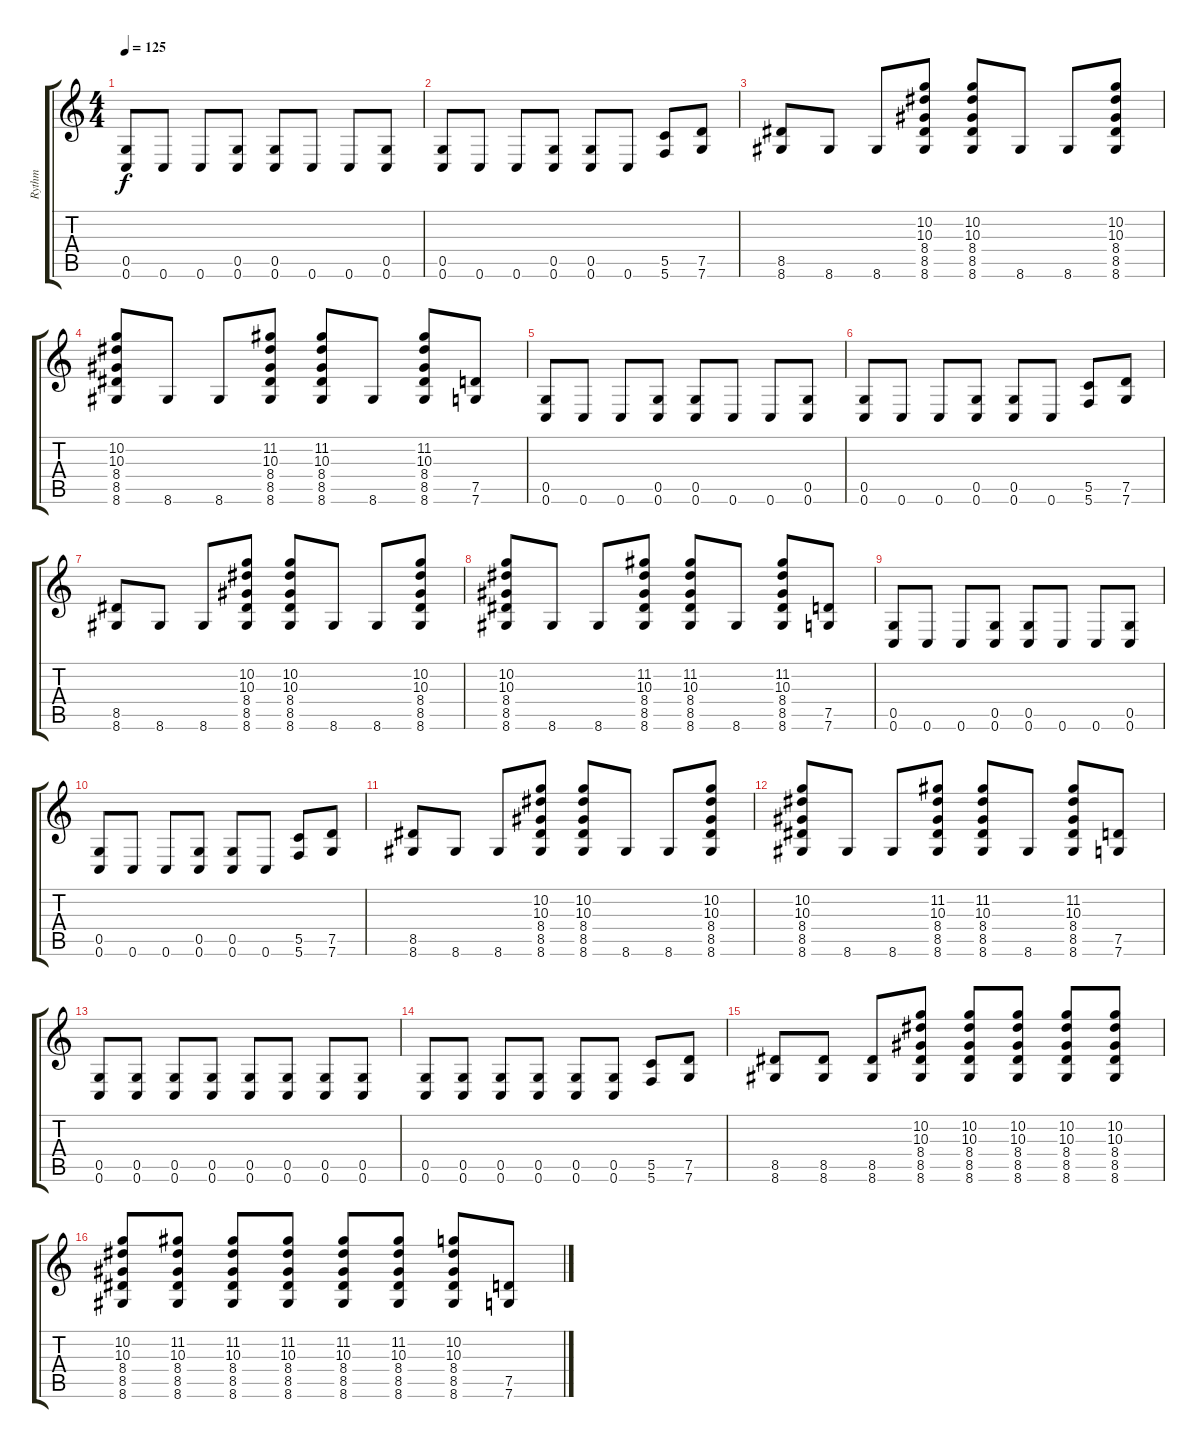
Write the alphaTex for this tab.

\track ("Rythm" "Rythm") {instrument distortionguitar}
\staff {score tabs}
\tuning (D4 A3 F3 C3 G2 C2) {hide}
\ts (4 4)
\tempo 125
\clef g2
\ks c
(0.5 0.6).8{dy f} 0.6.8 0.6.8 (0.5 0.6).8 (0.5 0.6).8 0.6.8 0.6.8 (0.5 0.6).8 |
(0.5 0.6).8 0.6.8 0.6.8 (0.5 0.6).8 (0.5 0.6).8 0.6.8 (5.5 5.6).8 (7.5 7.6).8 |
(8.5 8.6).8 8.6.8 8.6.8 (10.2 10.3 8.4 8.5 8.6).8 (10.2 10.3 8.4 8.5 8.6).8 8.6.8 8.6.8 (10.2 10.3 8.4 8.5 8.6).8 |
(10.2 10.3 8.4 8.5 8.6).8 8.6.8 8.6.8 (11.2 10.3 8.4 8.5 8.6).8 (11.2 10.3 8.4 8.5 8.6).8 8.6.8 (11.2 10.3 8.4 8.5 8.6).8 (7.5 7.6).8 |
(0.5 0.6).8 0.6.8 0.6.8 (0.5 0.6).8 (0.5 0.6).8 0.6.8 0.6.8 (0.5 0.6).8 |
(0.5 0.6).8 0.6.8 0.6.8 (0.5 0.6).8 (0.5 0.6).8 0.6.8 (5.5 5.6).8 (7.5 7.6).8 |
(8.5 8.6).8 8.6.8 8.6.8 (10.2 10.3 8.4 8.5 8.6).8 (10.2 10.3 8.4 8.5 8.6).8 8.6.8 8.6.8 (10.2 10.3 8.4 8.5 8.6).8 |
(10.2 10.3 8.4 8.5 8.6).8 8.6.8 8.6.8 (11.2 10.3 8.4 8.5 8.6).8 (11.2 10.3 8.4 8.5 8.6).8 8.6.8 (11.2 10.3 8.4 8.5 8.6).8 (7.5 7.6).8 |
(0.5 0.6).8 0.6.8 0.6.8 (0.5 0.6).8 (0.5 0.6).8 0.6.8 0.6.8 (0.5 0.6).8 |
(0.5 0.6).8 0.6.8 0.6.8 (0.5 0.6).8 (0.5 0.6).8 0.6.8 (5.5 5.6).8 (7.5 7.6).8 |
(8.5 8.6).8 8.6.8 8.6.8 (10.2 10.3 8.4 8.5 8.6).8 (10.2 10.3 8.4 8.5 8.6).8 8.6.8 8.6.8 (10.2 10.3 8.4 8.5 8.6).8 |
(10.2 10.3 8.4 8.5 8.6).8 8.6.8 8.6.8 (11.2 10.3 8.4 8.5 8.6).8 (11.2 10.3 8.4 8.5 8.6).8 8.6.8 (11.2 10.3 8.4 8.5 8.6).8 (7.5 7.6).8 |
(0.5 0.6).8 (0.5 0.6).8 (0.5 0.6).8 (0.5 0.6).8 (0.5 0.6).8 (0.5 0.6).8 (0.5 0.6).8 (0.5 0.6).8 |
(0.5 0.6).8 (0.5 0.6).8 (0.5 0.6).8 (0.5 0.6).8 (0.5 0.6).8 (0.5 0.6).8 (5.5 5.6).8 (7.5 7.6).8 |
(8.5 8.6).8 (8.5 8.6).8 (8.5 8.6).8 (10.2 10.3 8.4 8.5 8.6).8 (10.2 10.3 8.4 8.5 8.6).8 (10.2 10.3 8.4 8.5 8.6).8 (10.2 10.3 8.4 8.5 8.6).8 (10.2 10.3 8.4 8.5 8.6).8 |
(10.2 10.3 8.4 8.5 8.6).8 (11.2 10.3 8.4 8.5 8.6).8 (11.2 10.3 8.4 8.5 8.6).8 (11.2 10.3 8.4 8.5 8.6).8 (11.2 10.3 8.4 8.5 8.6).8 (11.2 10.3 8.4 8.5 8.6).8 (10.2 10.3 8.4 8.5 8.6).8 (7.5 7.6).8
